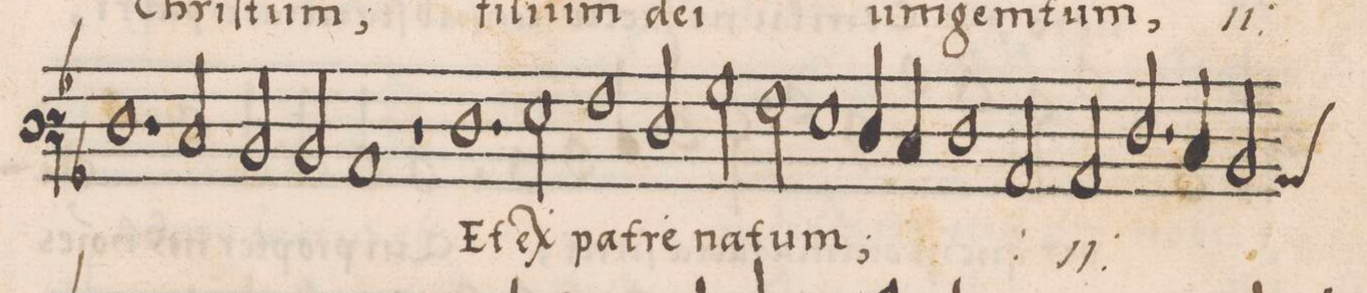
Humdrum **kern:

**kern	**text
*I"BASSVS	*
*clefF3	*
*k[b-]	*
*met(C|)	*
*M2/1	*
1.F	-ni-
=39-	=39-
2E/	.
2D/	-ge-
2D/	-ni-
=40-	=40-
1C	-tum,
*	*Xij
1r	.
=41-	=41-
1.F	Et
2G\	ex
=42-	=42-
1A	pa-
2F/	-tre
2B-\	na-
=43-	=43-
2A\	-tum;
1G	.
4F/	.
4E/	.
=44-	=44-
1F	.
*	*ij
2C/	et
2C/	ex
=45-	=45-
2.F/	Pa-
4E/	.
*custos:c	*
2D/	.
*-	*-
